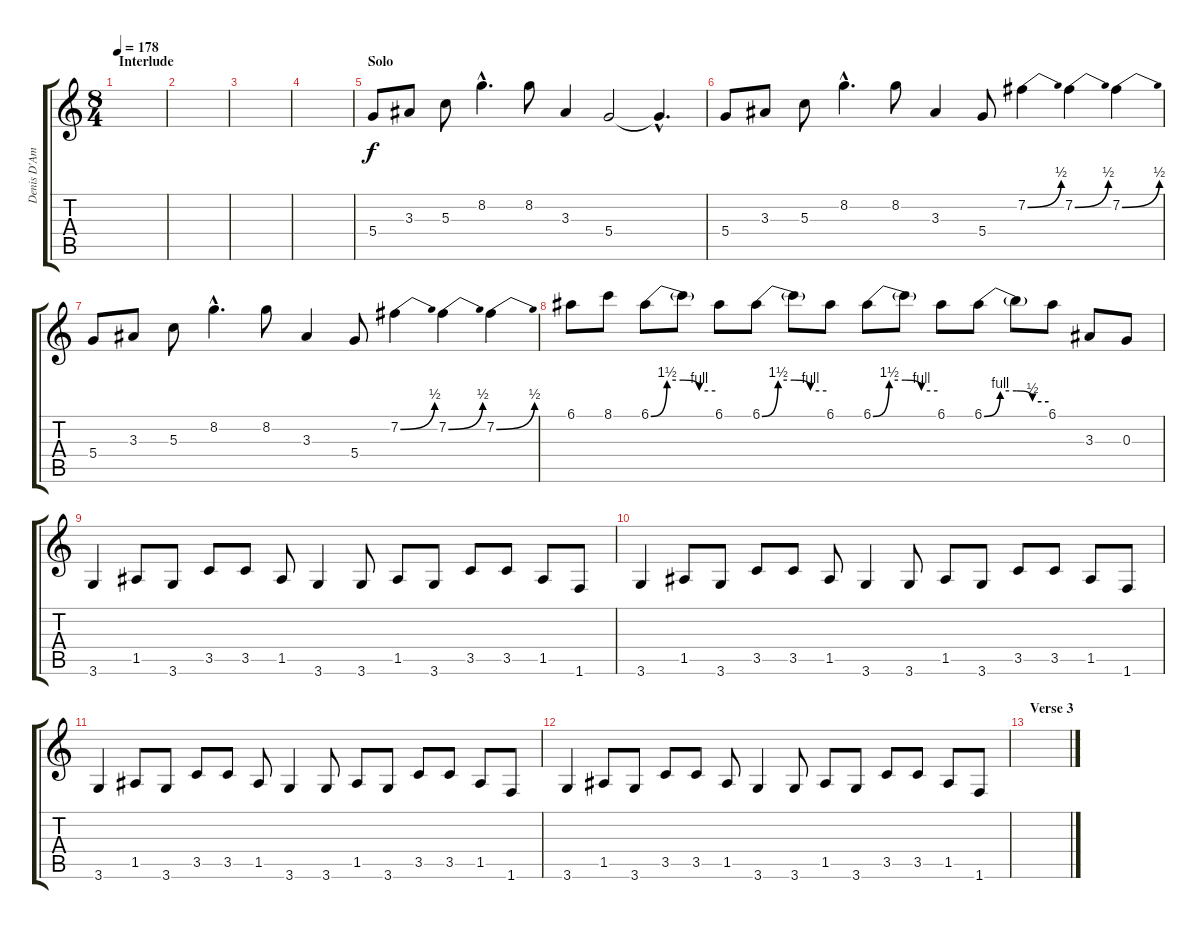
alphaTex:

\track ("Denis D'Amour [Gtr 1]" "Denis D'Am") {instrument distortionguitar}
\staff {score tabs}
\tuning (E4 B3 G3 D3 A2 E2) {hide}
\ts (8 4)
\section ("" "Interlude")
\tempo 178
\clef g2
\ks c
|
|
|
|
\section ("" "Solo")
5.4.8 3.3.8 5.3.8 8.2{hac}.4{d} 8.2.8 3.3.4 5.4.2 5.4{hac t}.4{d} |
5.4.8 3.3.8 5.3.8 8.2{hac}.4{d} 8.2.8 3.3.4 5.4.8 7.2{be (bend 0 0 60 2)}.4 7.2{be (bend 0 0 60 2)}.4 7.2{be (bend 0 0 60 2)}.4 |
5.4.8 3.3.8 5.3.8 8.2{hac}.4{d} 8.2.8 3.3.4 5.4.8 7.2{be (bend 0 0 60 2)}.4 7.2{be (bend 0 0 60 2)}.4 7.2{be (bend 0 0 60 2)}.4 |
6.1.8 8.1.8 6.1{be (custom 0 0 15 6 30 6 45 4 60 4)}.8 6.1{t}.8 6.1.8 6.1{be (custom 0 0 15 6 30 6 45 4 60 4)}.8 6.1{t}.8 6.1.8 6.1{be (custom 0 0 15 6 30 6 45 4 60 4)}.8 6.1{t}.8 6.1.8 6.1{be (custom 0 0 15 4 30 4 45 2 60 2)}.8 6.1{t}.8 6.1.8 3.3.8 0.3.8 |
3.6.4 1.5.8 3.6.8 3.5.8 3.5.8 1.5.8 3.6.4 3.6.8 1.5.8 3.6.8 3.5.8 3.5.8 1.5.8 1.6.8 |
3.6.4 1.5.8 3.6.8 3.5.8 3.5.8 1.5.8 3.6.4 3.6.8 1.5.8 3.6.8 3.5.8 3.5.8 1.5.8 1.6.8 |
3.6.4 1.5.8 3.6.8 3.5.8 3.5.8 1.5.8 3.6.4 3.6.8 1.5.8 3.6.8 3.5.8 3.5.8 1.5.8 1.6.8 |
3.6.4 1.5.8 3.6.8 3.5.8 3.5.8 1.5.8 3.6.4 3.6.8 1.5.8 3.6.8 3.5.8 3.5.8 1.5.8 1.6.8 |
\section ("" "Verse 3")
